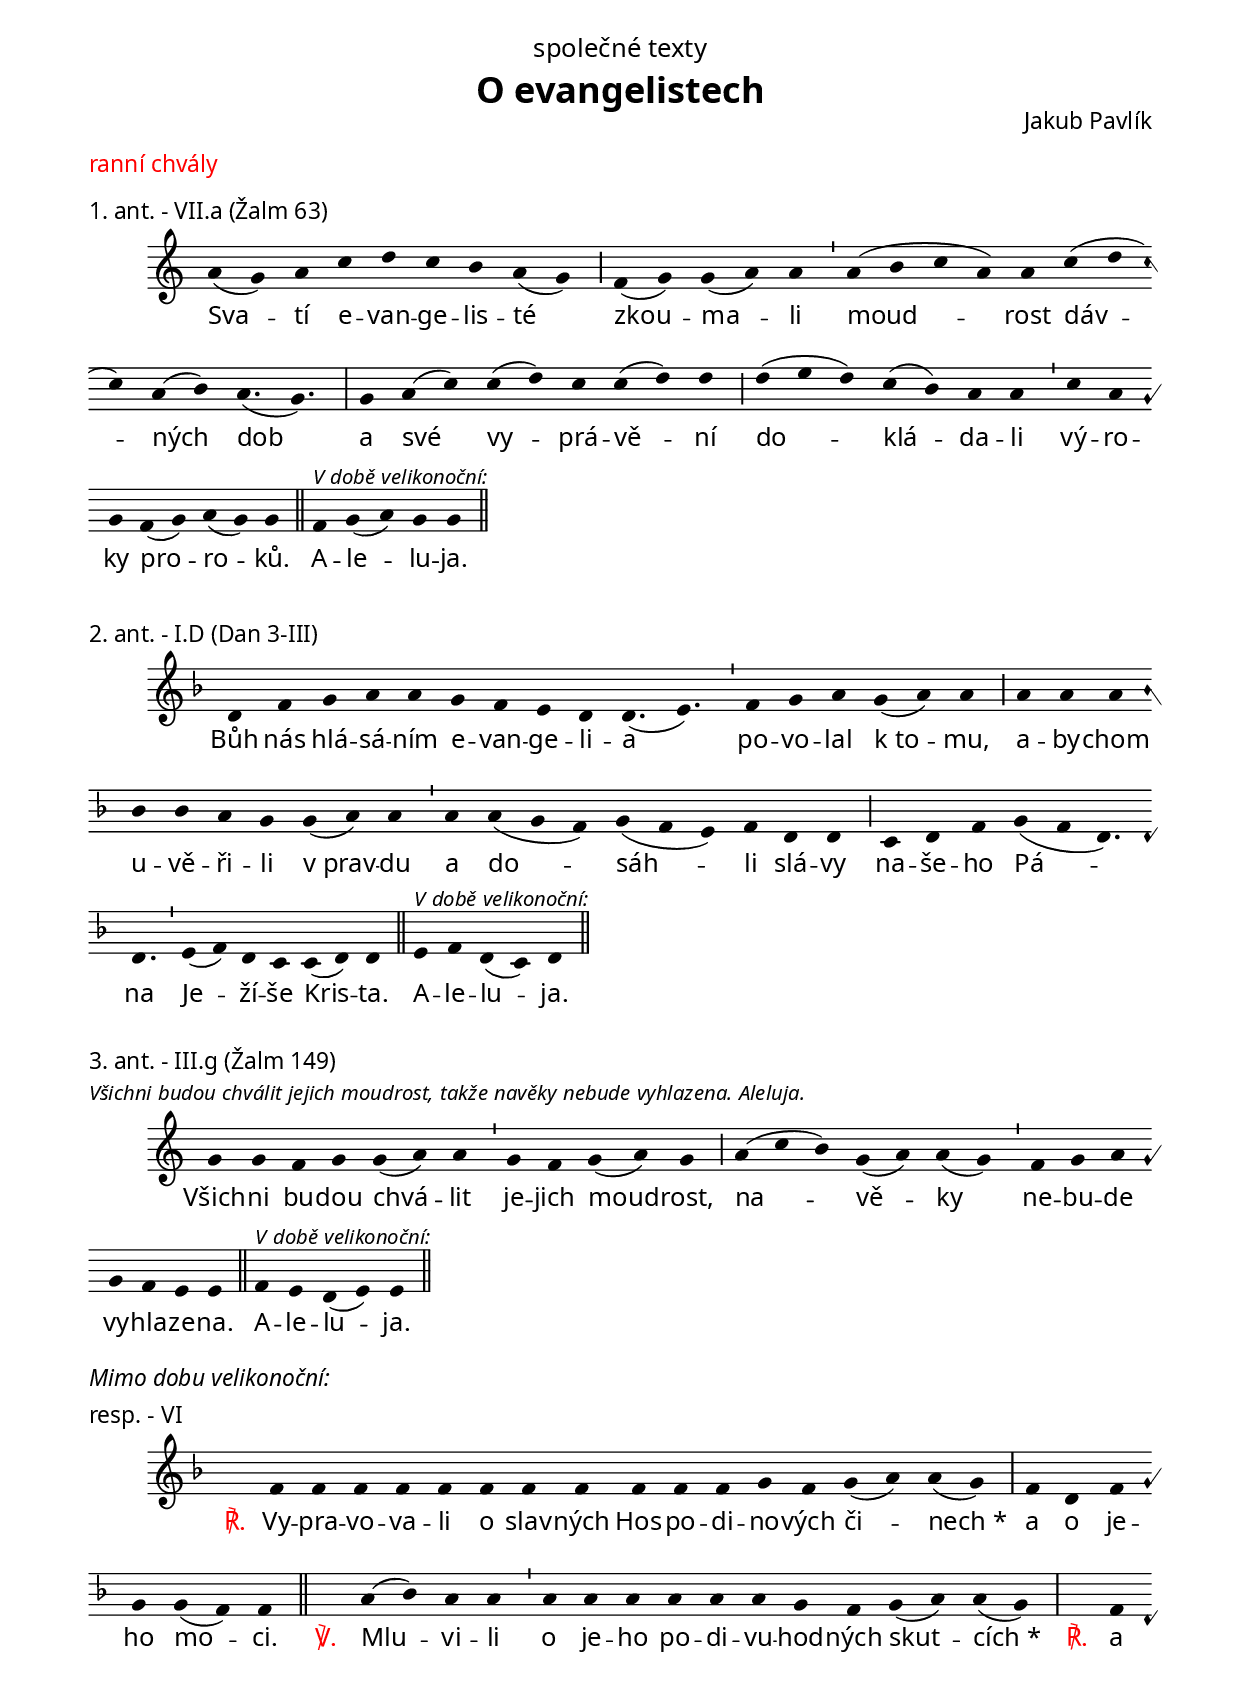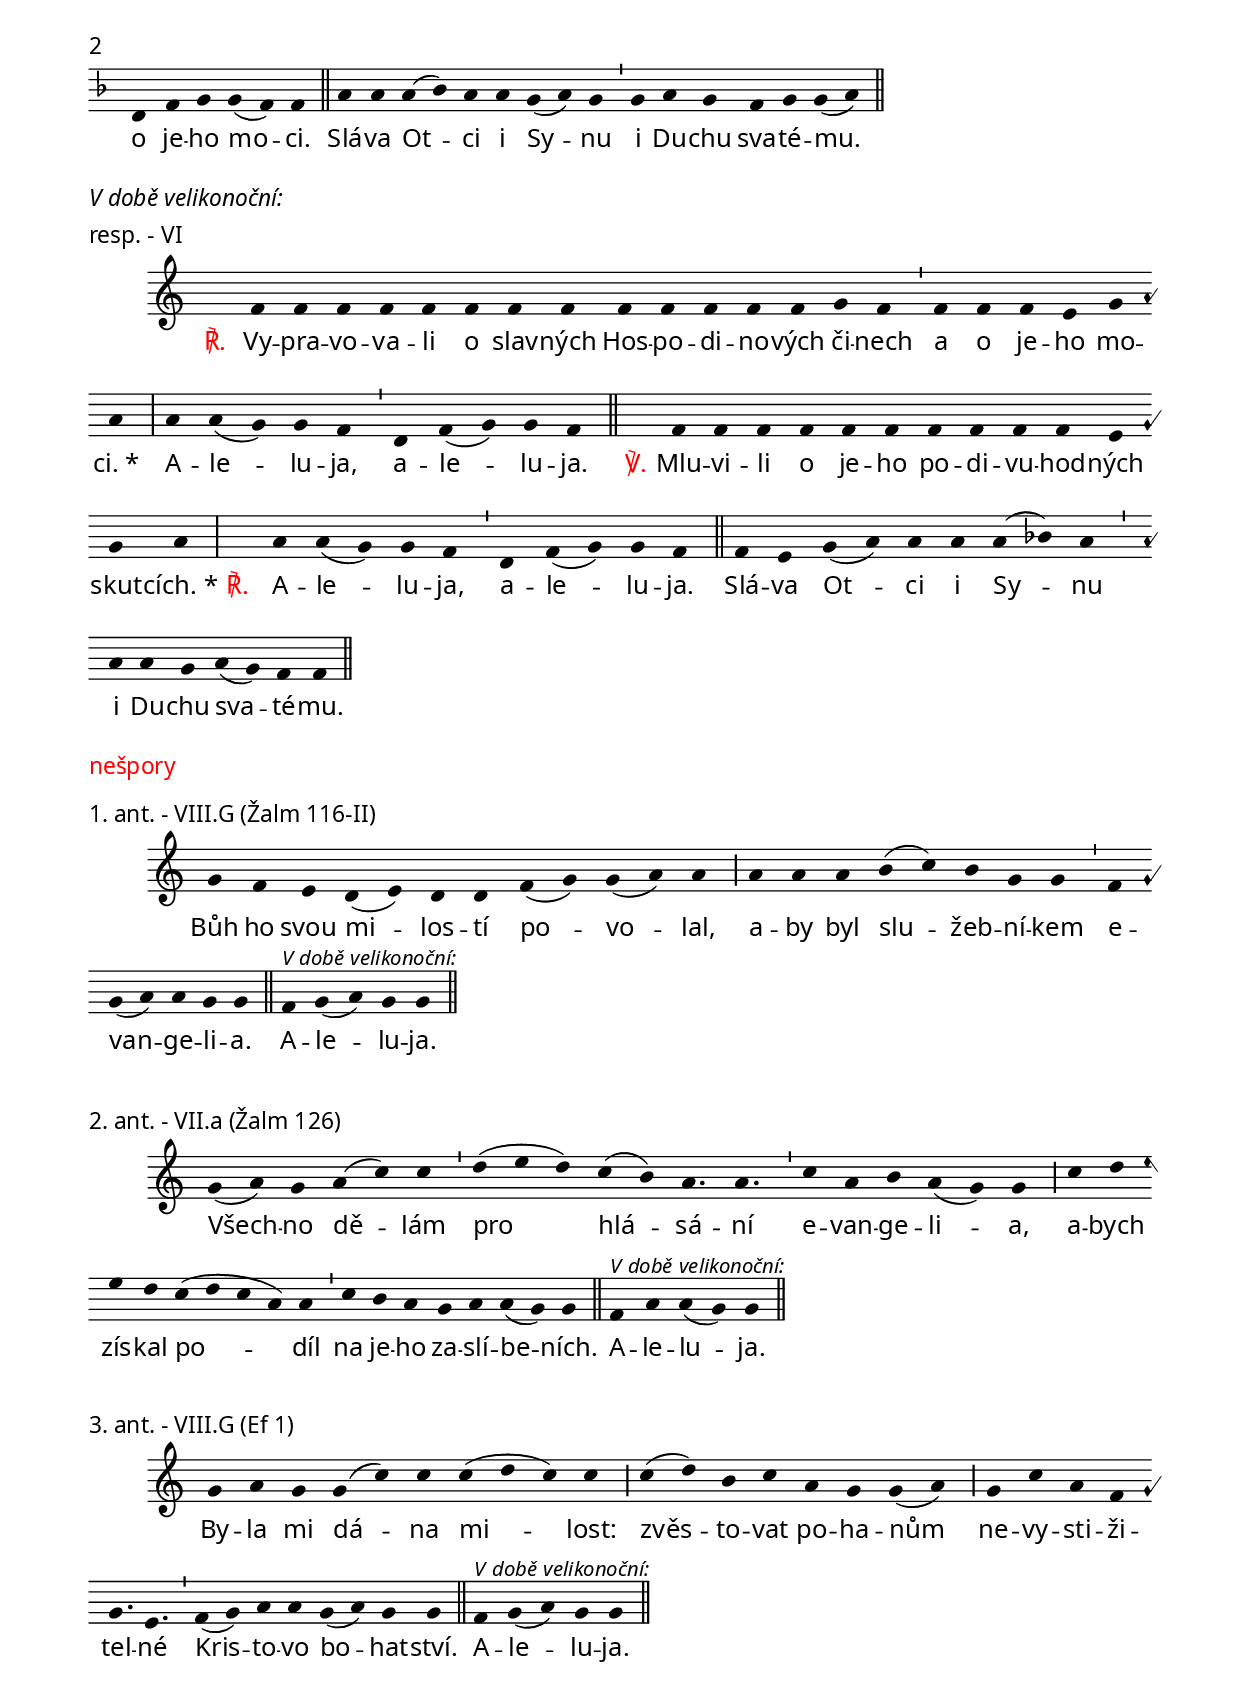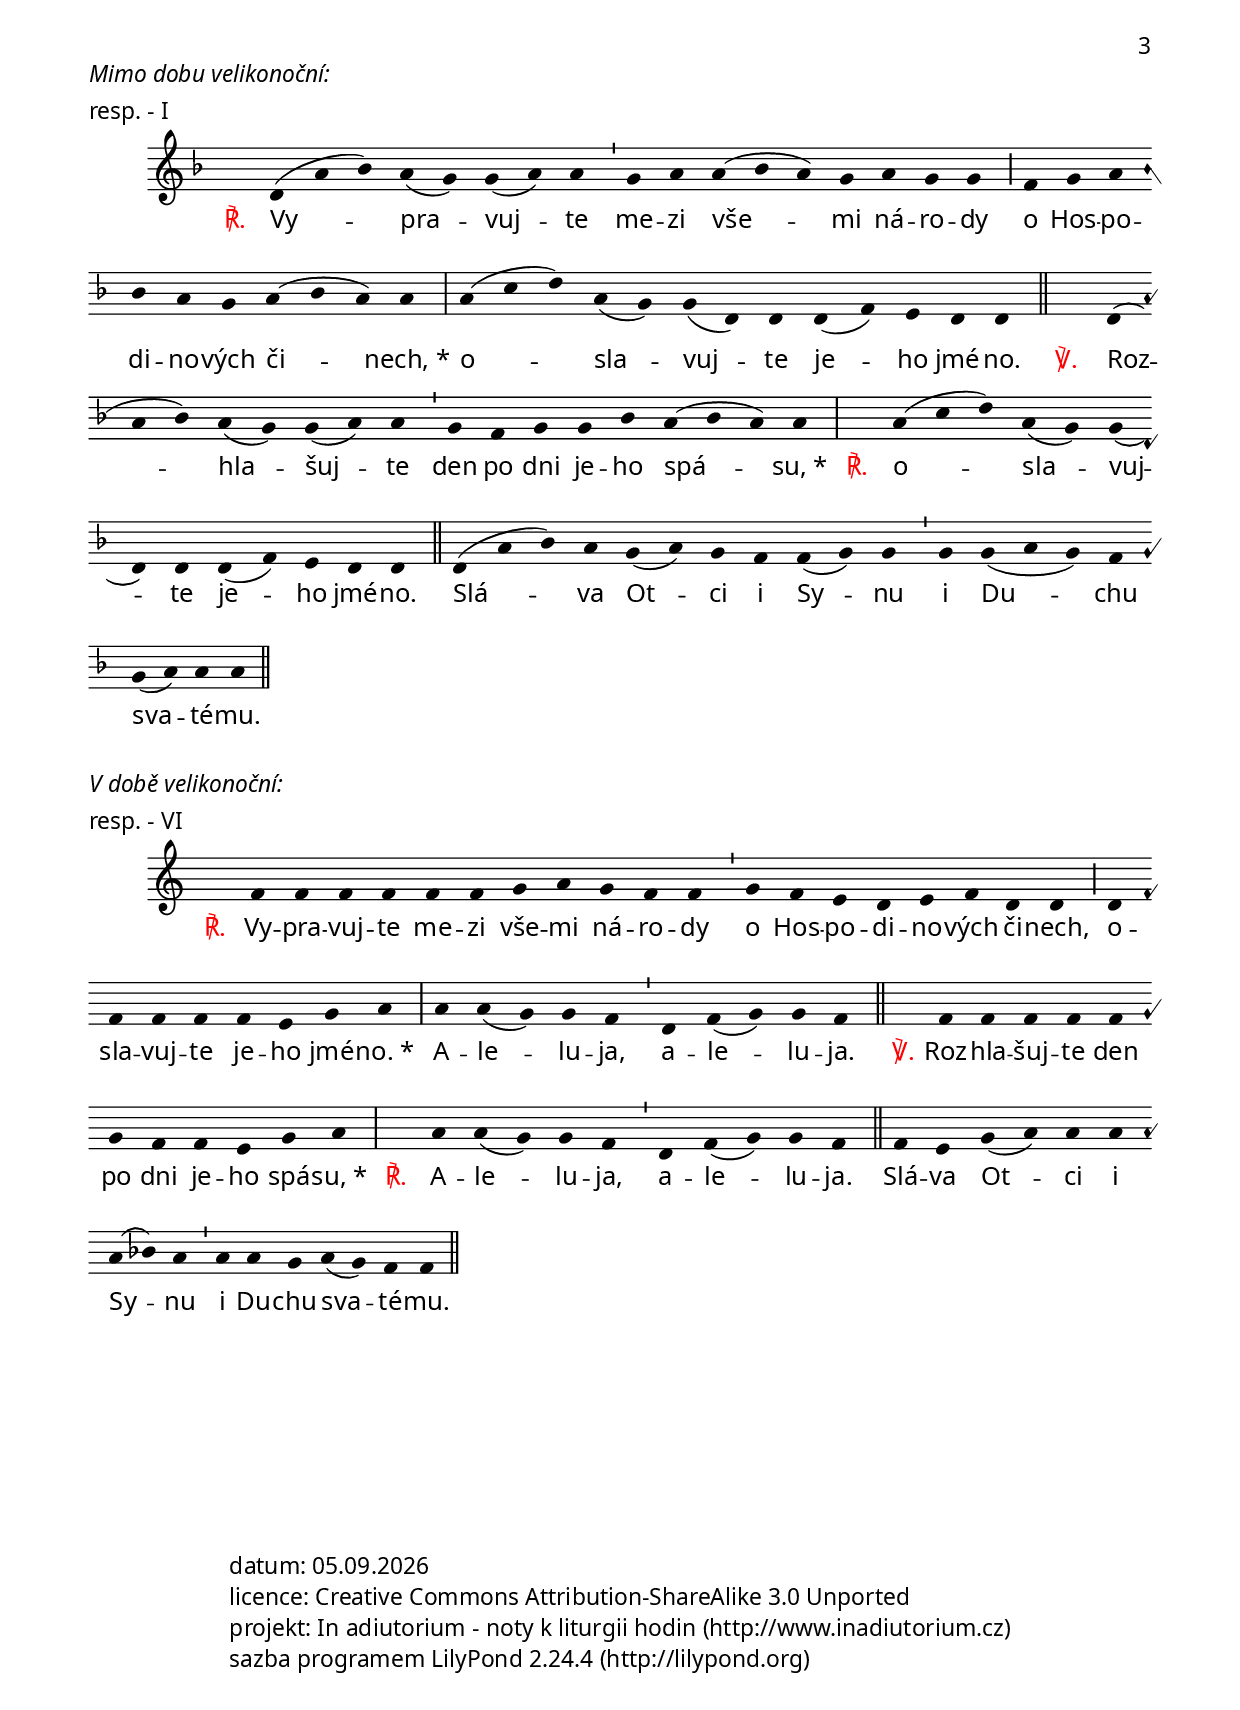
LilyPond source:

\version "2.15.37"

\include "../spolecne.ly"
\include "../dilyresponsorii.ly"

\header {
  title = \markup\titleCommune "O evangelistech"
  composer = "Jakub Pavlík"
  book_order = 31
}

\markup {\nadpisHodinka {"ranní chvály"}}

\score {
  \relative c'' {
    \choralniRezim
    a4( g) a c d c b a( g) \barMaior
    f4( g) g( a) a \barMin
    a( b c a) a c( d c) a( b) a4.( g) \barMax
    g4 a( c) c( d) c c( d) d \barMaior
    d( e d) c( b) a a \barMin
    c a g f( g) a( g) g \barFinalis

    f^\markup\rubrVelikAleluja g( a) g g \barFinalis
  }
  \addlyrics {
    Sva -- tí e -- van -- ge -- lis -- té
    zkou -- ma -- li
    moud -- rost dáv -- ných dob
    a své vy -- prá -- vě -- ní
    do -- klá -- da -- li
    vý -- ro -- ky pro -- ro -- ků.

    A -- le -- lu -- ja.
  }
  \header {
    quid = "1. ant."
    modus = "VII"
    differentia = "a"
    psalmus = "Žalm 63"
    id = "rch-a1"
    piece = \markup {\sestavTitulek}
  }
}

\score {
  \relative c' {
    \choralniRezim
    \key f \major
    d4 f g a a g f e d d4.( e) \barMin
    f4 g a g( a) a \barMaior
    a a a bes bes a g g( a) a \barMin
    a a( g f) g( f e) f d d \barMaior
    c d f g( f d4.) d \barMin e4( f) d c c( d) d \barFinalis

    e^\markup\rubrVelikAleluja f d( c) d \barFinalis
  }
  \addlyrics {
    Bůh nás hlá -- sá -- ním e -- van -- ge -- li -- a
    po -- vo -- lal k_to -- mu,
    a -- by -- chom u -- vě -- ři -- li v_prav -- du
    a do -- sáh -- li slá -- vy
    na -- še -- ho Pá -- na Je -- ží -- še Kris -- ta.

    A -- le -- lu -- ja.
  }
  \header {
    quid = "2. ant."
    modus = "I"
    differentia = "D"
    psalmus = "Dan 3-III"
    id = "rch-a2"
    piece = \markup {\sestavTitulek}
  }
}

\score {
  \relative c'' {
    \choralniRezim
    g4 g f g g( a) a \barMin g f g( a) g \barMaior
    a( c b) g( a) a( g) \barMin f g a g f e e \barFinalis
    f^\markup\rubrVelikAleluja e d( e) e \barFinalis
  }
  \addlyrics {
    Všich -- ni bu -- dou chvá -- lit je -- jich moud -- rost,
    % tak -- že
    na -- vě -- ky ne -- bu -- de vy -- hla -- ze -- na.

    A -- le -- lu -- ja.
  }
  \header {
    textus_approbatus = "Všichni budou chválit jejich moudrost,
    takže navěky nebude vyhlazena. Aleluja."
    quid = "3. ant."
    modus = "III"
    differentia = "g"
    psalmus = "Žalm 149"
    id = "rch-a3"
    piece = \markup {\sestavTitulek}
  }
}

\markup\italic{Mimo dobu velikonoční:}

\score {
  \relative c' {
    \choralniRezim
    \key f \major

    % R
    \neviditelna f
    f4 f f f f f f f f f f g f g( a) a( g) \barMax
    f d f g g( f) f \barFinalis
    % V
    \neviditelna a
    a( bes) a a \barMin
    a a a a a a g f g( a) a( g) \barMax
    % R
    \neviditelna a
    f d f g g( f) f \barFinalis
    % Slava
    \respVIdoxologie \barFinalis
  }
  \addlyrics {
    \Response Vy -- pra -- vo -- va -- li o slav -- ných
    Hos -- po -- di -- no -- vých či -- nech_*
    a o je -- ho mo -- ci.
    \Verse Mlu -- vi -- li
    o je -- ho po -- di -- vu -- hod -- ných skut -- cích_*
    \Response a o je -- ho mo -- ci.
    \textRespDoxologie
  }
  \header {
    quid = "resp."
    modus = "VI"
    id = "rch-r"
    piece = \markup {\sestavTitulekResp}
  }
}

\markup\italic{V době velikonoční:}

\score {
  \relative c' {
    \choralniRezim

    % R
    \neviditelna f
    f4 f f f f f f f f f f f f g f \barMin
    f f f e g a \barMax
    \respVIalelujaResponsum \barFinalis
    % V
    \neviditelna f
    f4 f f f f f f f f f e g a \barMax
    % R
    \neviditelna a
    \respVIalelujaResponsum \barFinalis
    % Slava
    \respVIalelujaDoxologie \barFinalis
  }
  \addlyrics {
    \Response Vy -- pra -- vo -- va -- li o slav -- ných
    Hos -- po -- di -- no -- vých či -- nech
    a o je -- ho mo -- ci._* \textRespAleluja
    \Verse Mlu -- vi -- li o je -- ho po -- di -- vu -- hod -- ných
    skut -- cích._*
    \Response \textRespAleluja
    \textRespDoxologie
  }
  \header {
    quid = "resp."
    modus = "VI"
    id = "rch-r-pasch"
    piece = \markup {\sestavTitulekResp}
  }
}

\markup {\nadpisHodinka {"nešpory"}}

\score {
  \relative c'' {
    \choralniRezim
    g f e d( e) d d f( g) g( a) a \barMaior
    a a a b( c) b g g \barMin f g( a) a g g \barFinalis

    f^\markup\rubrVelikAleluja g( a) g g \barFinalis
  }
  \addlyrics {
    Bůh ho svou mi -- los -- tí po -- vo -- lal,
    a -- by byl slu -- žeb -- ní -- kem e -- van -- ge -- li -- a.

    A -- le -- lu -- ja.
  }
  \header {
    quid = "1. ant."
    modus = "VIII"
    differentia = "G"
    psalmus = "Žalm 116-II"
    fial = "commune/commune_pastyr.ly#2ne-a1"
    id = "ne-a1"
    piece = \markup {\sestavTitulek}
  }
}

\score {
  \relative c'' {
    \choralniRezim
    g4( a) g a( c) c \barMin d( e d) c( b) a4. a \barMin c4 a b a( g) g \barMaior
    c d e d c( d c a) a \barMin c b a g a a( g) g \barFinalis

    f^\markup\rubrVelikAleluja a a( g) g \barFinalis
  }
  \addlyrics {
    Všech -- no dě -- lám pro hlá -- sá -- ní e -- van -- ge -- li -- a,
    a -- bych zís -- kal po -- díl na je -- ho za -- slí -- be -- ních.

    A -- le -- lu -- ja.
  }
  \header {
    quid = "2. ant."
    modus = "VII"
    differentia = "a"
    psalmus = "Žalm 126"
    id = "ne-a2"
    piece = \markup {\sestavTitulek}
  }
}

\score {
  \relative c'' {
    \choralniRezim
    g4 a g g( c) c c( d c) c \barMaior
    c4( d) b c a g g( a) \barMaior
    g c a f g4. e \barMin f4( g) a a g( a) g g \barFinalis

    f^\markup\rubrVelikAleluja g( a) g g \barFinalis
  }
  \addlyrics {
    By -- la mi dá -- na mi -- lost:
    zvěs -- to -- vat po -- ha -- nům
    ne -- vy -- sti -- ži -- tel -- né Kris -- to -- vo bo -- hat -- ství.

    A -- le -- lu -- ja.
  }
  \header {
    quid = "3. ant."
    modus = "VIII"
    differentia = "G"
    psalmus = "Ef 1"
    id = "ne-a3"
    piece = \markup {\sestavTitulek}
  }
}

\markup\italic{Mimo dobu velikonoční:}

\score {
  \relative c' {
    \choralniRezim
    \key f \major
    % R
    \neviditelna d
    d4( a' bes) a( g) g( a) a \barMin
    g a a( bes a) g a g g \barMaior
    f g a bes a g a( bes a) a \barMax
    a( c d) a( g) g( d) d d( f) e d d \barFinalis
    % V
    \neviditelna a
    d( a' bes) a( g) g( a) a \barMin g f g g bes a( bes a) a \barMax
    % R
    \neviditelna a
    a( c d) a( g) g( d) d d( f) e d d \barFinalis
    % Slava
    d4( a' bes) a g( a) g f f( g) g \barMin g g( a g) f g( a) a a \barFinalis
  }
  \addlyrics {
    \Response Vy -- pra -- vuj -- te
    me -- zi vše -- mi ná -- ro -- dy
    o Hos -- po -- di -- no -- vých či -- nech,_*
    o -- sla -- vuj -- te je -- ho jmé -- no.
    \Verse Roz -- hla -- šuj -- te den po dni je -- ho spá -- su,_*
    \Response o -- sla -- vuj -- te je -- ho jmé -- no.
    \textRespDoxologie
  }
  \header {
    quid = "resp."
    modus = "I"
    fial = "commune/commune_apostol.ly#2ne-resp"
    id = "ne-r"
    piece = \markup {\sestavTitulekResp}
  }
}

\markup\italic{V době velikonoční:}

\score {
  \relative c' {
    \choralniRezim

    % R
    \neviditelna f
    f f f f f f g a g f f \barMin
    g f e d e f d d \barMaior
    d f f f f e g a \barMax
    \respVIalelujaResponsum \barFinalis
    % V
    \neviditelna f
    f f f f f g f f e g a \barMax
    % R
    \neviditelna a
    \respVIalelujaResponsum \barFinalis
    % Slava
    \respVIalelujaDoxologie \barFinalis
  }
  \addlyrics {
    \Response Vy -- pra -- vuj -- te me -- zi vše -- mi ná -- ro -- dy
    o Hos -- po -- di -- no -- vých či -- nech,
    o -- sla -- vuj -- te je -- ho jmé -- no._* \textRespAleluja
    \Verse Roz -- hla -- šuj -- te den po dni je -- ho spá -- su,_*
    \Response \textRespAleluja
    \textRespDoxologie
  }
  \header {
    quid = "resp."
    modus = "VI"
    fial = "commune/commune_apostol.ly#2ne-resp-velik"
    id = "ne-r-pasch"
    piece = \markup {\sestavTitulekResp}
  }
}